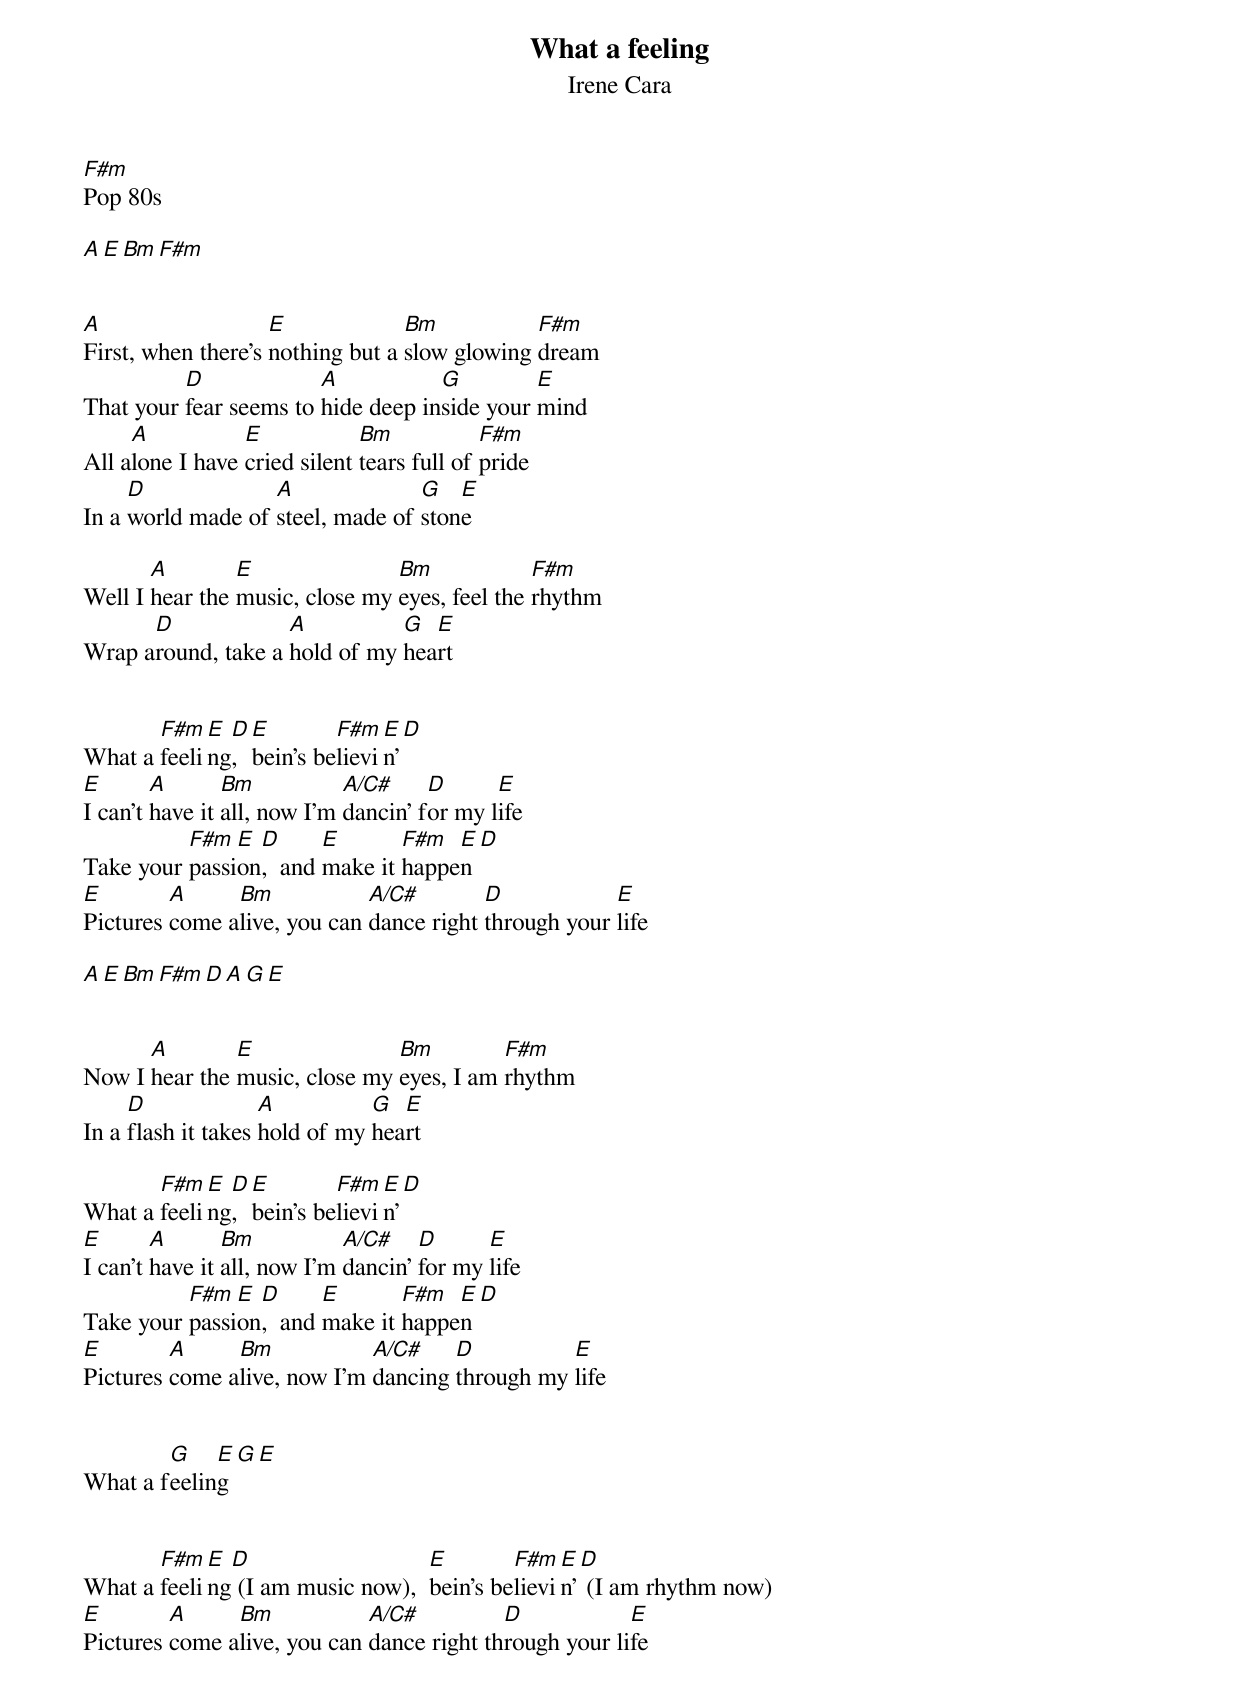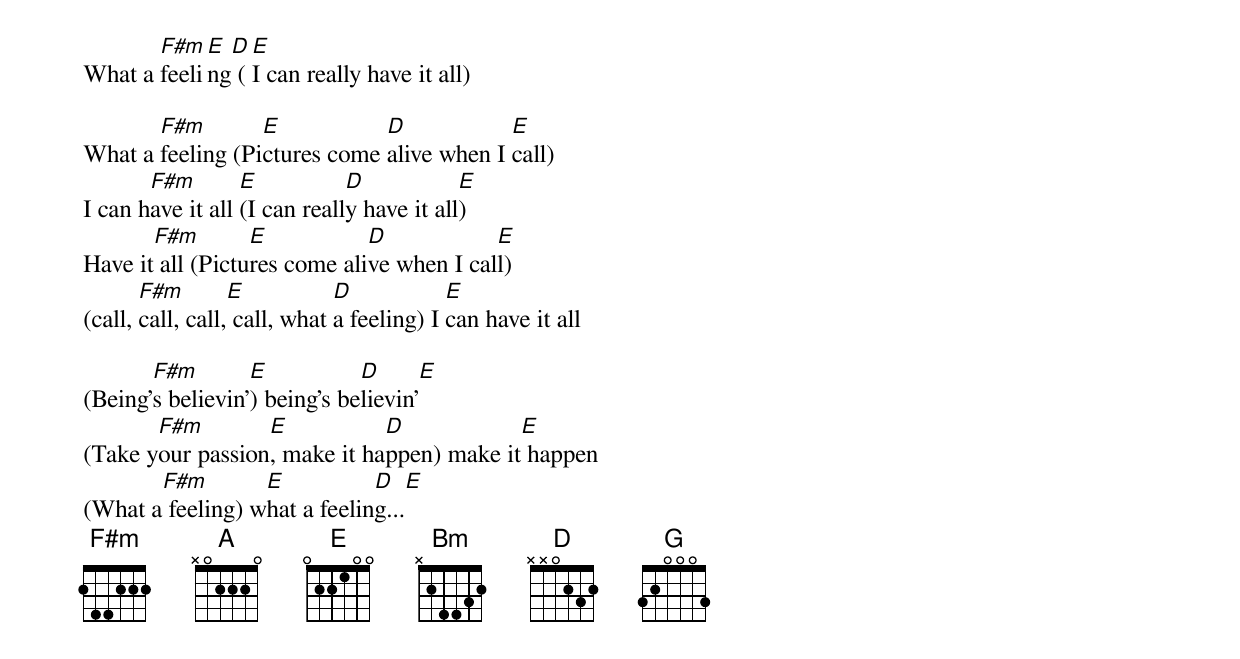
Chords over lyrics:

What a feeling
Irene Cara
F#m
Pop 80s

A   E   Bm   F#m


A                   E             Bm           F#m
First, when there's nothing but a slow glowing dream
          D             A           G         E
That your fear seems to hide deep inside your mind
     A           E            Bm            F#m
All alone I have cried silent tears full of pride
     D             A              G   E
In a world made of steel, made of stone

       A        E               Bm             F#m
Well I hear the music, close my eyes, feel the rhythm
      D             A          G  E
Wrap around, take a hold of my heart


       F#m  E D  E        F#m  E D
What a feeling,  bein's believin'
E       A       Bm           A/C#     D      E
I can't have it all, now I'm dancin' for my life
          F#m  E D      E       F#m  E D
Take your passion,  and make it happen
E        A     Bm            A/C#        D            E
Pictures come alive, you can dance right through your life

A   E   Bm   F#m   D   A   G   E


      A        E               Bm         F#m
Now I hear the music, close my eyes, I am rhythm
     D              A          G  E
In a flash it takes hold of my heart

       F#m  E D  E        F#m  E D
What a feeling,  bein's believin'
E       A       Bm           A/C#    D      E
I can't have it all, now I'm dancin' for my life
          F#m  E D      E       F#m  E D
Take your passion,  and make it happen
E        A     Bm            A/C#    D          E
Pictures come alive, now I'm dancing through my life


        G    E    G    E
What a feeling


       F#m  E D                   E        F#m  E D
What a feeling (I am music now),  bein's believin' (I am rhythm now)
E        A     Bm            A/C#          D            E
Pictures come alive, you can dance right through your life
       F#m  E D  E
What a feeling ( I can really have it all)

       F#m        E           D            E
What a feeling (Pictures come alive when I call)
       F#m        E           D            E
I can have it all (I can really have it all)
       F#m        E           D            E
Have it all (Pictures come alive when I call)
       F#m        E           D            E
(call, call, call, call, what a feeling) I can have it all

       F#m        E           D            E
(Being's believin') being's believin'
       F#m        E           D            E
(Take your passion, make it happen) make it happen
       F#m        E           D            E
(What a feeling) what a feeling...
